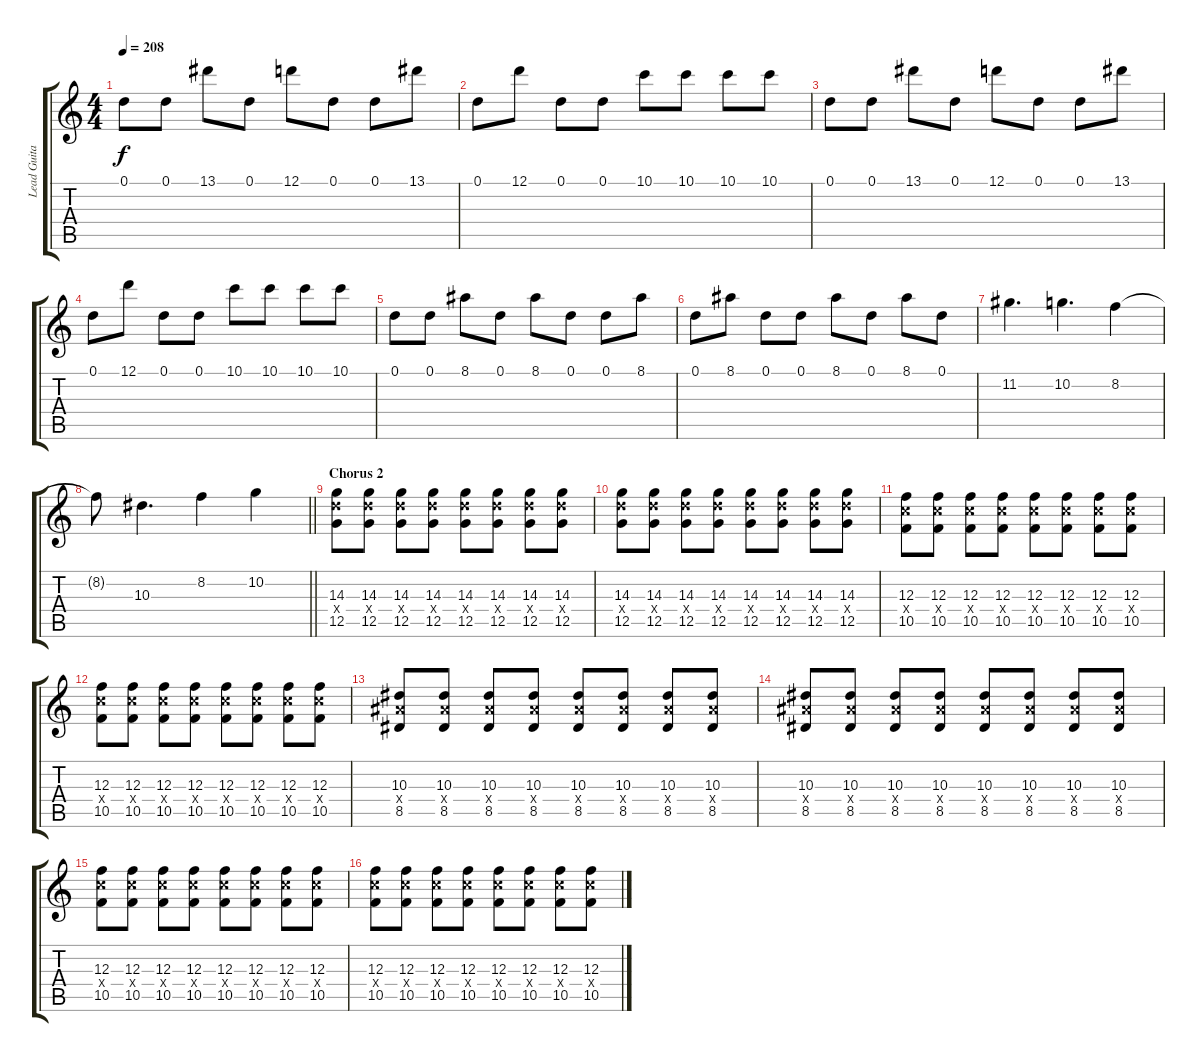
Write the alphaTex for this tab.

\track ("Lead Guitar" "Lead Guita") {instrument distortionguitar}
\staff {score tabs}
\tuning (D4 A3 F3 C3 G2 C2) {hide}
\ts (4 4)
\tempo 208
\clef g2
\ks c
0.1.8{dy f} 0.1.8 13.1.8 0.1.8 12.1.8 0.1.8 0.1.8 13.1.8 |
0.1.8 12.1.8 0.1.8 0.1.8 10.1.8 10.1.8 10.1.8 10.1.8 |
0.1.8 0.1.8 13.1.8 0.1.8 12.1.8 0.1.8 0.1.8 13.1.8 |
0.1.8 12.1.8 0.1.8 0.1.8 10.1.8 10.1.8 10.1.8 10.1.8 |
0.1.8 0.1.8 8.1.8 0.1.8 8.1.8 0.1.8 0.1.8 8.1.8 |
0.1.8 8.1.8 0.1.8 0.1.8 8.1.8 0.1.8 8.1.8 0.1.8 |
11.2.4{d} 10.2.4{d} 8.2.4 |
\barLineRight lightlight
8.2{t}.8 10.3.4{d} 8.2.4 10.2.4 |
\section ("" "Chorus 2")
(14.3 14.4{x} 12.5).8 (14.3 14.4{x} 12.5).8 (14.3 14.4{x} 12.5).8 (14.3 14.4{x} 12.5).8 (14.3 14.4{x} 12.5).8 (14.3 14.4{x} 12.5).8 (14.3 14.4{x} 12.5).8 (14.3 14.4{x} 12.5).8 |
(14.3 14.4{x} 12.5).8 (14.3 14.4{x} 12.5).8 (14.3 14.4{x} 12.5).8 (14.3 14.4{x} 12.5).8 (14.3 14.4{x} 12.5).8 (14.3 14.4{x} 12.5).8 (14.3 14.4{x} 12.5).8 (14.3 14.4{x} 12.5).8 |
(12.3 12.4{x} 10.5).8 (12.3 12.4{x} 10.5).8 (12.3 12.4{x} 10.5).8 (12.3 12.4{x} 10.5).8 (12.3 12.4{x} 10.5).8 (12.3 12.4{x} 10.5).8 (12.3 12.4{x} 10.5).8 (12.3 12.4{x} 10.5).8 |
(12.3 12.4{x} 10.5).8 (12.3 12.4{x} 10.5).8 (12.3 12.4{x} 10.5).8 (12.3 12.4{x} 10.5).8 (12.3 12.4{x} 10.5).8 (12.3 12.4{x} 10.5).8 (12.3 12.4{x} 10.5).8 (12.3 12.4{x} 10.5).8 |
(10.3 10.4{x} 8.5).8 (10.3 10.4{x} 8.5).8 (10.3 10.4{x} 8.5).8 (10.3 10.4{x} 8.5).8 (10.3 10.4{x} 8.5).8 (10.3 10.4{x} 8.5).8 (10.3 10.4{x} 8.5).8 (10.3 10.4{x} 8.5).8 |
(10.3 10.4{x} 8.5).8 (10.3 10.4{x} 8.5).8 (10.3 10.4{x} 8.5).8 (10.3 10.4{x} 8.5).8 (10.3 10.4{x} 8.5).8 (10.3 10.4{x} 8.5).8 (10.3 10.4{x} 8.5).8 (10.3 10.4{x} 8.5).8 |
(12.3 12.4{x} 10.5).8 (12.3 12.4{x} 10.5).8 (12.3 12.4{x} 10.5).8 (12.3 12.4{x} 10.5).8 (12.3 12.4{x} 10.5).8 (12.3 12.4{x} 10.5).8 (12.3 12.4{x} 10.5).8 (12.3 12.4{x} 10.5).8 |
(12.3 12.4{x} 10.5).8 (12.3 12.4{x} 10.5).8 (12.3 12.4{x} 10.5).8 (12.3 12.4{x} 10.5).8 (12.3 12.4{x} 10.5).8 (12.3 12.4{x} 10.5).8 (12.3 12.4{x} 10.5).8 (12.3 12.4{x} 10.5).8
